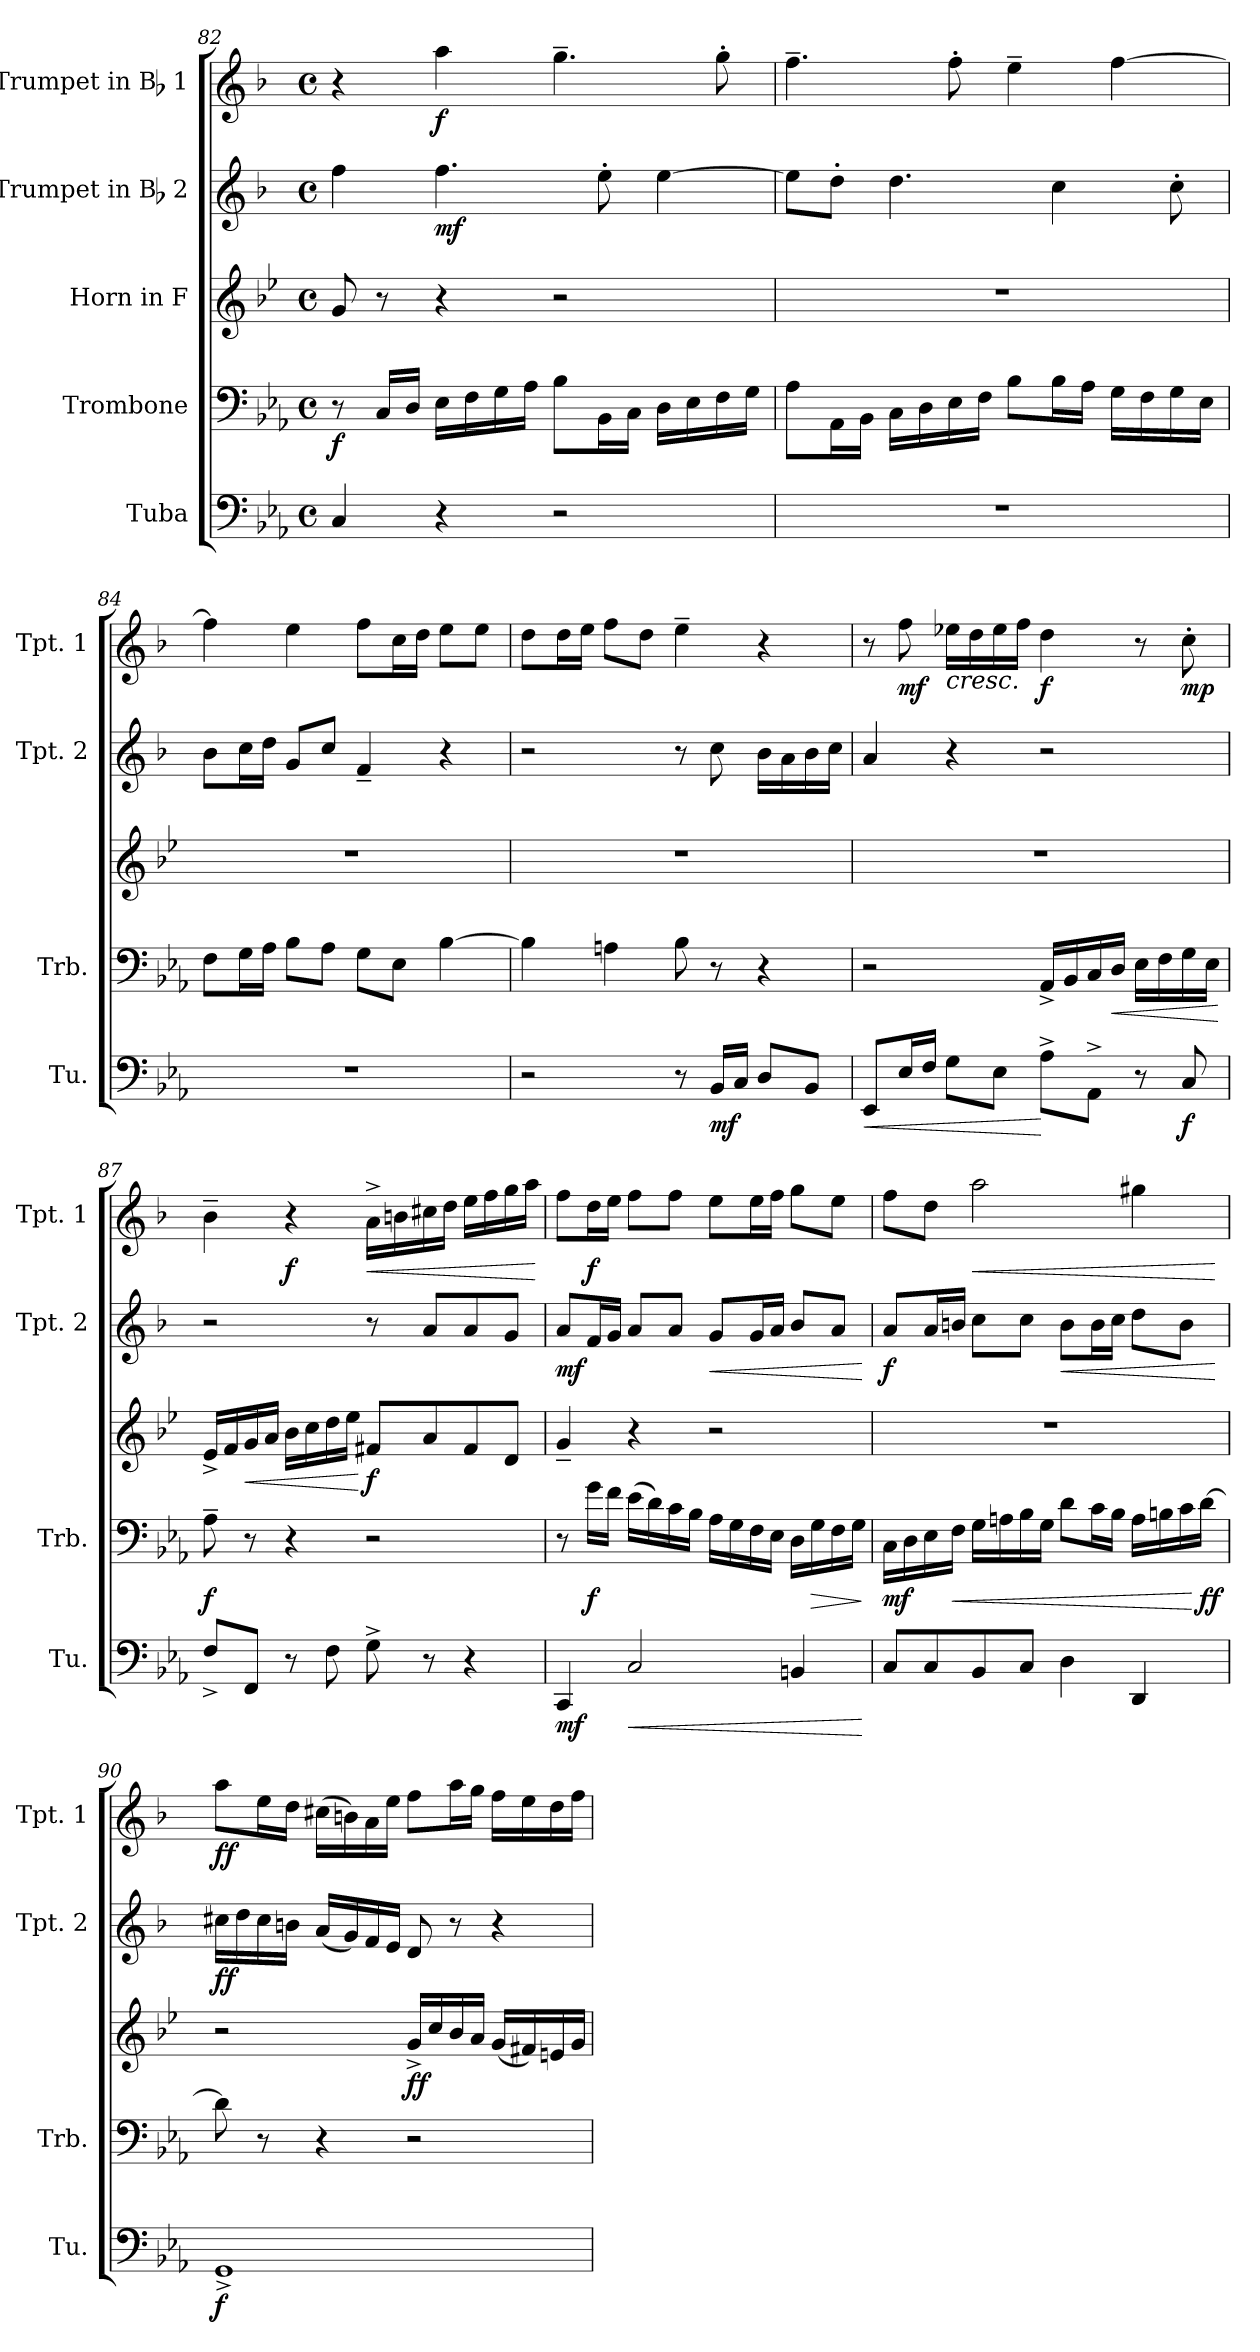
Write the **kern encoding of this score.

**kern	**dynam	**kern	**dynam	**kern	**dynam	**kern	**dynam	**kern	**dynam
*part5	*part5	*part4	*part4	*part3	*part3	*part2	*part2	*part1	*part1
*staff5	*staff5	*staff4	*staff4	*staff3	*staff3	*staff2	*staff2	*staff1	*staff1
*I"Tuba	*	*I"Trombone	*	*I"Horn in F	*	*I"Trumpet in Bb 2	*	*I"Trumpet in Bb 1	*
*I'Tu.	*	*I'Trb.	*	*	*	*I'Tpt. 2	*	*I'Tpt. 1	*
!!LO:LB:g=z
*clefF4	*	*clefF4	*	*clefG2	*	*clefG2	*	*clefG2	*
*	*	*	*	*ITrd4c7	*	*ITrd1c2	*	*ITrd1c2	*
*k[b-e-a-]	*	*k[b-e-a-]	*	*k[b-e-a-]	*	*k[b-e-a-]	*	*k[b-e-a-]	*
*M4/4	*	*M4/4	*	*M4/4	*	*M4/4	*	*M4/4	*
*met(c)	*	*met(c)	*	*met(c)	*	*met(c)	*	*met(c)	*
=82	=82	=82	=82	=82	=82	=82	=82	=82	=82
!	!	!	!LO:DY:b	!	!	!	!	!	!
4C/	.	8r	f	8c/	.	4ee-\	.	4r	.
.	.	16C/LL	.	8r	.	.	.	.	.
.	.	16D/JJ	.	.	.	.	.	.	.
!	!	!	!	!	!	!	!LO:DY:b	!	!LO:DY:b
4r	.	16E-\LL	.	4r	.	4.ee-\	mf	4gg\	f
.	.	16F\	.	.	.	.	.	.	.
.	.	16G\	.	.	.	.	.	.	.
.	.	16A-\JJ	.	.	.	.	.	.	.
2r	.	8B-\L	.	2r	.	.	.	4.ff~\	.
.	.	16BB-\L	.	.	.	8dd'\	.	.	.
.	.	16C\JJ	.	.	.	.	.	.	.
.	.	16D\LL	.	.	.	[4dd\	.	.	.
.	.	16E-\	.	.	.	.	.	.	.
.	.	16F\	.	.	.	.	.	8ff'\	.
.	.	16G\JJ	.	.	.	.	.	.	.
=83	=83	=83	=83	=83	=83	=83	=83	=83	=83
1r	.	8A-\L	.	1r	.	8dd\L]	.	4.ee-~\	.
.	.	16AA-\L	.	.	.	8cc'\J	.	.	.
.	.	16BB-\JJ	.	.	.	.	.	.	.
.	.	16C\LL	.	.	.	4.cc\	.	.	.
.	.	16D\	.	.	.	.	.	.	.
.	.	16E-\	.	.	.	.	.	8ee-'\	.
.	.	16F\JJ	.	.	.	.	.	.	.
.	.	8B-\L	.	.	.	.	.	4dd~\	.
.	.	16B-\L	.	.	.	4b-\	.	.	.
.	.	16A-\JJ	.	.	.	.	.	.	.
.	.	16G\LL	.	.	.	.	.	[4ee-\	.
.	.	16F\	.	.	.	.	.	.	.
.	.	16G\	.	.	.	8b-'\	.	.	.
.	.	16E-\JJ	.	.	.	.	.	.	.
=84	=84	=84	=84	=84	=84	=84	=84	=84	=84
1r	.	8F\L	.	1r	.	8a-\L	.	4ee-\]	.
.	.	16G\L	.	.	.	16b-\L	.	.	.
.	.	16A-\JJ	.	.	.	16cc\JJ	.	.	.
.	.	8B-\L	.	.	.	8f/L	.	4dd\	.
.	.	8A-\J	.	.	.	8b-/J	.	.	.
.	.	8G\L	.	.	.	4e-~/	.	8ee-\L	.
.	.	8E-\J	.	.	.	.	.	16b-\L	.
.	.	.	.	.	.	.	.	16cc\JJ	.
.	.	[4B-\	.	.	.	4r	.	8dd\L	.
.	.	.	.	.	.	.	.	8dd\J	.
!!LO:PB:g=z
=85	=85	=85	=85	=85	=85	=85	=85	=85	=85
2r	.	4B-\]	.	1r	.	2r	.	8cc\L	.
.	.	.	.	.	.	.	.	16cc\L	.
.	.	.	.	.	.	.	.	16dd\JJ	.
.	.	4An\	.	.	.	.	.	8ee-\L	.
.	.	.	.	.	.	.	.	8cc\J	.
8r	.	8B-\	.	.	.	8r	.	4dd~\	.
!	!LO:DY:b	!	!	!	!	!	!	!	!
16BB-/LL	mf	8r	.	.	.	8b-\	.	.	.
16C/JJ	.	.	.	.	.	.	.	.	.
8D/L	.	4r	.	.	.	16a-\LL	.	4r	.
.	.	.	.	.	.	16g\	.	.	.
8BB-/J	.	.	.	.	.	16a-\	.	.	.
.	.	.	.	.	.	16b-\JJ	.	.	.
=86	=86	=86	=86	=86	=86	=86	=86	=86	=86
!	!LO:HP:b	!	!	!	!	!	!	!	!
8EE-/L	<	2r	.	1r	.	4g/	.	8r	.
!	!	!	!	!	!	!	!	!	!LO:DY:b
16E-/L	.	.	.	.	.	.	.	8ee-\	mf
16F/JJ	.	.	.	.	.	.	.	.	.
!	!	!	!	!	!	!	!	!	!LO:HP:b
8G\L	.	.	.	.	.	4r	.	16dd-X\LL	<
.	.	.	.	.	.	.	.	16cc\	.
8E-\J	.	.	.	.	.	.	.	16dd-\	.
.	.	.	.	.	.	.	.	16ee-\JJ	.
!	!	!	!	!	!	!	!	!	!LO:DY:b
8A-^\L	[	16AA-^/LL	.	.	.	2r	.	4cc\	f
.	.	16BB-/	.	.	.	.	.	.	.
8AA-^\J	.	16C/	.	.	.	.	.	.	.
!	!	!	!LO:HP:b	!	!	!	!	!	!
.	.	16D/JJ	<	.	.	.	.	.	.
8r	.	16E-\LL	.	.	.	.	.	8r	[
.	.	16F\	.	.	.	.	.	.	.
!	!LO:DY:b	!	!	!	!	!	!	!	!LO:DY:b
8C/	f	16G\	.	.	.	.	.	8b-'\	mp
.	.	16E-\JJ	.	.	.	.	.	.	.
.	.	.	[	.	.	.	.	.	.
=87	=87	=87	=87	=87	=87	=87	=87	=87	=87
!	!	!	!LO:DY:b	!	!	!	!	!	!
8F^/L	.	8A-~\	f	16A-^/LL	.	2r	.	4a-~\	.
.	.	.	.	16B-/	.	.	.	.	.
!	!	!	!	!	!LO:HP:b	!	!	!	!
8FF/J	.	8r	.	16c/	<	.	.	.	.
.	.	.	.	16d/JJ	.	.	.	.	.
!	!	!	!	!	!	!	!	!	!LO:DY:b
8r	.	4r	.	16e-\LL	.	.	.	4r	f
.	.	.	.	16f\	.	.	.	.	.
8F\	.	.	.	16g\	.	.	.	.	.
.	.	.	.	16a-\JJ	.	.	.	.	.
!	!	!	!	!	!LO:DY:n=1:b	!	!	!	!LO:HP:b
8G^\	.	2r	.	8Bn/L	[ f	8r	.	16g^\LL	<
.	.	.	.	.	.	.	.	16an\	.
8r	.	.	.	8d/	.	8g/L	.	16bn\	.
.	.	.	.	.	.	.	.	16cc\JJ	.
4r	.	.	.	8B/	.	8g/	.	16dd\LL	.
.	.	.	.	.	.	.	.	16ee-\	.
.	.	.	.	8G/J	.	8f/J	.	16ff\	.
.	.	.	.	.	.	.	.	16gg\JJ	.
.	.	.	.	.	.	.	.	.	[
!!LO:LB:g=z
=88	=88	=88	=88	=88	=88	=88	=88	=88	=88
!	!LO:DY:b	!	!	!	!	!	!LO:DY:b	!	!
4CC/	mf	8r	.	4c~/	.	8g/L	mf	8ee-\L	.
!	!	!	!LO:DY:b	!	!	!	!	!	!LO:DY:b
.	.	16g\LL	f	.	.	16e-/L	.	16cc\L	f
.	.	16f\JJ	.	.	.	16f/JJ	.	16dd\JJ	.
!	!LO:HP:b	!	!	!	!	!	!	!	!
2C/	<	(16e-\LL	.	4r	.	8g/L	.	8ee-\L	.
.	.	16d\)	.	.	.	.	.	.	.
.	.	16c\	.	.	.	8g/J	.	8ee-\J	.
.	.	16B-\JJ	.	.	.	.	.	.	.
!	!	!	!	!	!	!	!LO:HP:b	!	!
.	.	16A-\LL	.	2r	.	8f/L	<	8dd\L	.
.	.	16G\	.	.	.	.	.	.	.
.	.	16F\	.	.	.	16f/L	.	16dd\L	.
.	.	16E-\JJ	.	.	.	16g/JJ	.	16ee-\JJ	.
4BBn/	.	16D\LL	.	.	.	8a-/L	.	8ff\L	.
!	!	!	!LO:HP:b	!	!	!	!	!	!
.	.	16G\	>	.	.	.	.	.	.
.	.	16F\	.	.	.	8g/J	.	8dd\J	.
.	.	16G\JJ	.	.	.	.	.	.	.
.	[	.	]	.	.	.	[	.	.
=89	=89	=89	=89	=89	=89	=89	=89	=89	=89
!	!	!	!LO:DY:b	!	!	!	!LO:DY:b	!	!
8C/L	.	16C\LL	mf	1r	.	8g/L	f	8ee-\L	.
.	.	16D\	.	.	.	.	.	.	.
8C/	.	16E-\	.	.	.	16g/L	.	8cc\J	.
!	!	!	!LO:HP:b	!	!	!	!	!	!
.	.	16F\JJ	<	.	.	16an/JJ	.	.	.
!	!	!	!	!	!	!	!	!	!LO:HP:b
8BB-/	.	16G\LL	.	.	.	8b-\L	.	2gg\	<
.	.	16An\	.	.	.	.	.	.	.
8C/J	.	16B-\	.	.	.	8b-\J	.	.	.
.	.	16G\JJ	.	.	.	.	.	.	.
!	!	!	!	!	!	!	!LO:HP:b	!	!
4D\	.	8d\L	.	.	.	8a\L	<	.	.
.	.	16c\L	.	.	.	16a\L	.	.	.
.	.	16B-\JJ	.	.	.	16b-\JJ	.	.	.
4DD/	.	16A\LL	.	.	.	8cc\L	.	4ff#X\	.
.	.	16Bn\	.	.	.	.	.	.	.
.	.	16c\	.	.	.	8a\J	.	.	.
!	!	!	!LO:DY:n=1:b	!	!	!	!	!	!
.	.	[16d\JJ	[ ff	.	.	.	.	.	.
.	.	.	.	.	.	.	[	.	[
!!LO:PB:g=z
=90	=90	=90	=90	=90	=90	=90	=90	=90	=90
!	!LO:DY:b	!	!	!	!	!	!LO:DY:b	!	!LO:DY:b
1GG^	f	8d\]	.	2r	.	16bn\LL	ff	8gg\L	ff
.	.	.	.	.	.	16cc\	.	.	.
.	.	8r	.	.	.	16b\	.	16dd\L	.
.	.	.	.	.	.	16an\JJ	.	16cc\JJ	.
.	.	4r	.	.	.	(16g/LL	.	(16bn\LL	.
.	.	.	.	.	.	16f/)	.	16an\)	.
.	.	.	.	.	.	16e-/	.	16g\	.
.	.	.	.	.	.	16d/JJ	.	16dd\JJ	.
!	!	!	!	!	!LO:DY:b	!	!	!	!
.	.	2r	.	16c^/LL	ff	8c/	.	8ee-\L	.
.	.	.	.	16f/	.	.	.	.	.
.	.	.	.	16e-/	.	8r	.	16gg\L	.
.	.	.	.	16d/JJ	.	.	.	16ff\JJ	.
.	.	.	.	(16c/LL	.	4r	.	16ee-\LL	.
.	.	.	.	16Bn/)	.	.	.	16dd\	.
.	.	.	.	16An/	.	.	.	16cc\	.
.	.	.	.	16c/JJ	.	.	.	16ee-\JJ	.
=	=	=	=	=	=	=	=	=	=
*-	*-	*-	*-	*-	*-	*-	*-	*-	*-
